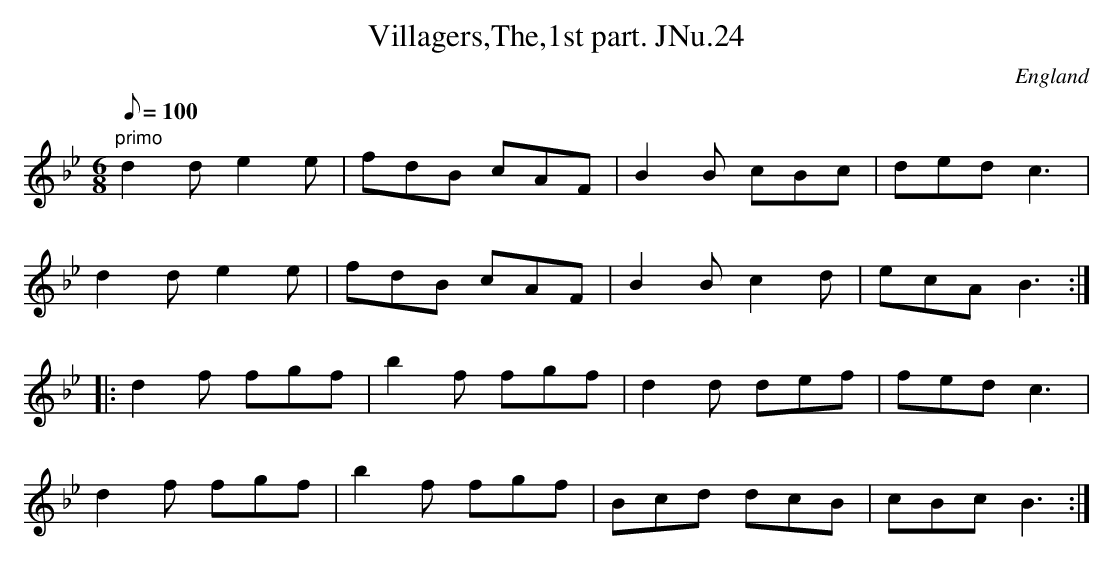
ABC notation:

X:1
T:Villagers,The,1st part. JNu.24
M:6/8
L:1/8
Q:100
O:England
K:Bb
"primo"d2d e2e|fdB cAF|B2B cBc|ded c3|!
d2d e2e|fdB cAF|B2B c2d|ecA B3::!
d2f fgf|b2f fgf|d2d def|fed c3|!
d2f fgf|b2f fgf|Bcd dcB|cBc B3:|]
